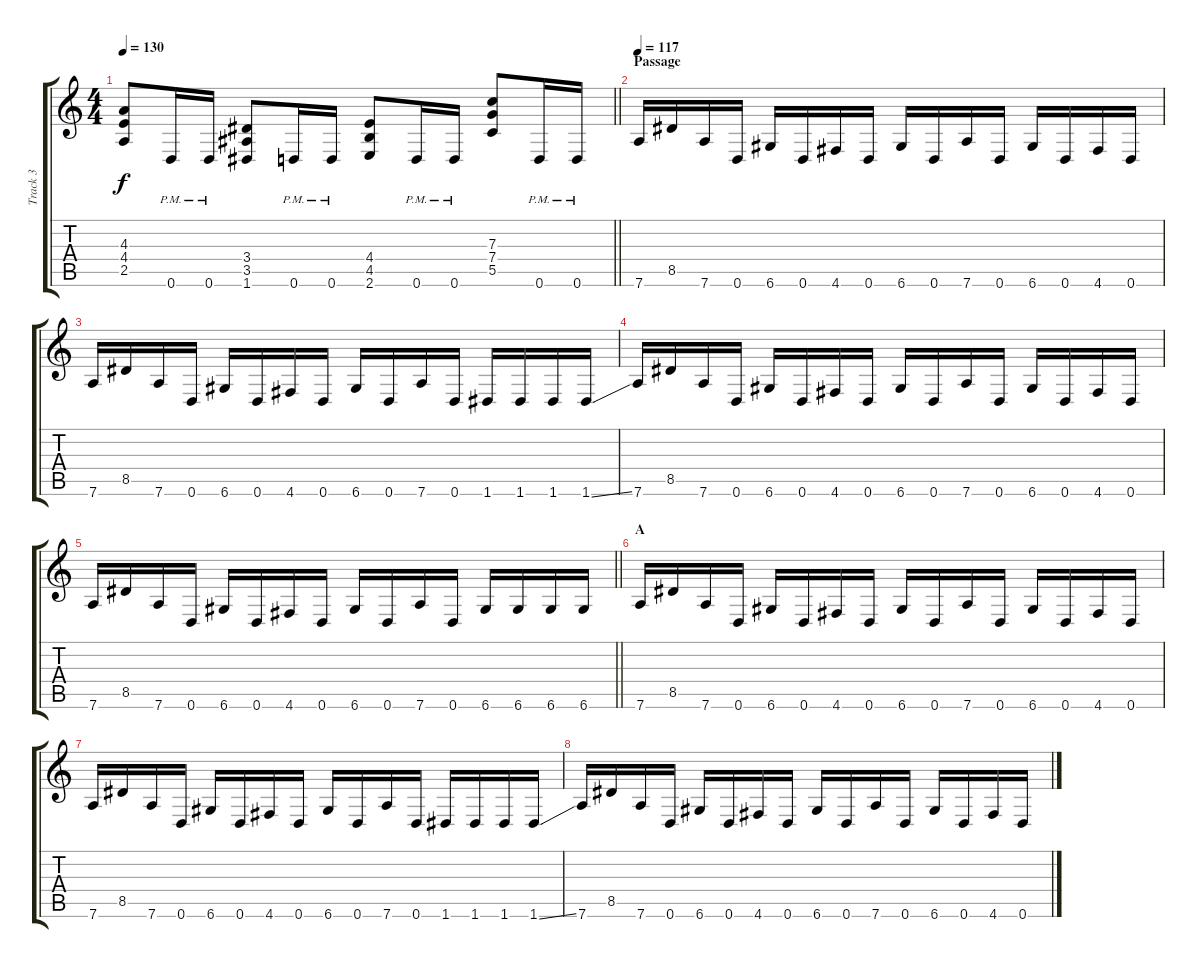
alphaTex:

\track ("Track 3" "Track 3") {instrument distortionguitar}
\staff {score tabs}
\tuning (D4 A3 F3 C3 G2 D2) {hide}
\ts (4 4)
\tempo 130
\clef g2
\barLineRight lightlight
\ks c
(4.3 4.4 2.5).8{dy f} 0.6{pm}.16 0.6{pm}.16 (3.4 3.5 1.6).8 0.6{pm}.16 0.6{pm}.16 (4.4 4.5 2.6).8 0.6{pm}.16 0.6{pm}.16 (7.3 7.4 5.5).8 0.6{pm}.16 0.6{pm}.16 |
\section ("" "Passage")
\tempo 117
7.6.16 8.5.16 7.6.16 0.6.16 6.6.16 0.6.16 4.6.16 0.6.16 6.6.16 0.6.16 7.6.16 0.6.16 6.6.16 0.6.16 4.6.16 0.6.16 |
7.6.16 8.5.16 7.6.16 0.6.16 6.6.16 0.6.16 4.6.16 0.6.16 6.6.16 0.6.16 7.6.16 0.6.16 1.6.16 1.6.16 1.6.16 1.6{ss}.16 |
7.6.16 8.5.16 7.6.16 0.6.16 6.6.16 0.6.16 4.6.16 0.6.16 6.6.16 0.6.16 7.6.16 0.6.16 6.6.16 0.6.16 4.6.16 0.6.16 |
\barLineRight lightlight
7.6.16 8.5.16 7.6.16 0.6.16 6.6.16 0.6.16 4.6.16 0.6.16 6.6.16 0.6.16 7.6.16 0.6.16 6.6.16 6.6.16 6.6.16 6.6.16 |
\section ("" "A")
7.6.16 8.5.16 7.6.16 0.6.16 6.6.16 0.6.16 4.6.16 0.6.16 6.6.16 0.6.16 7.6.16 0.6.16 6.6.16 0.6.16 4.6.16 0.6.16 |
7.6.16 8.5.16 7.6.16 0.6.16 6.6.16 0.6.16 4.6.16 0.6.16 6.6.16 0.6.16 7.6.16 0.6.16 1.6.16 1.6.16 1.6.16 1.6{ss}.16 |
7.6.16 8.5.16 7.6.16 0.6.16 6.6.16 0.6.16 4.6.16 0.6.16 6.6.16 0.6.16 7.6.16 0.6.16 6.6.16 0.6.16 4.6.16 0.6.16
